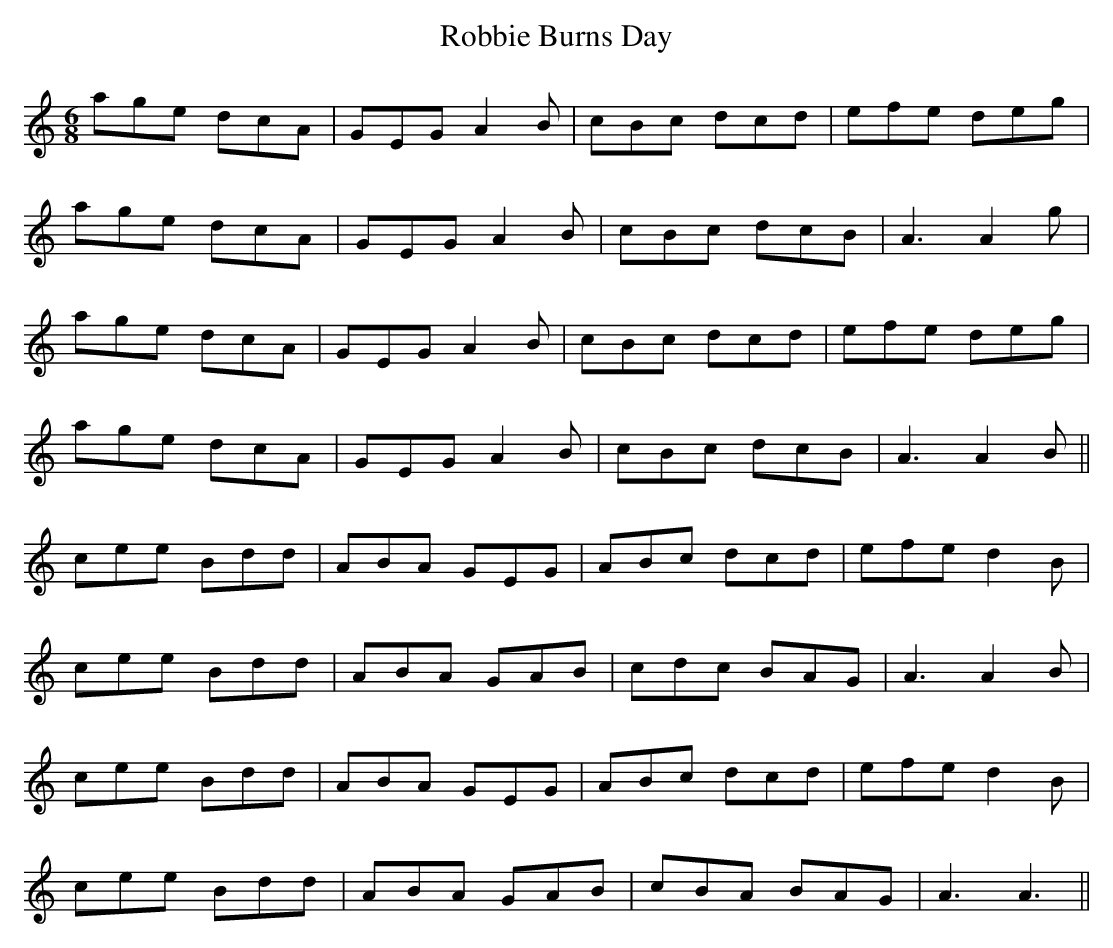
X:1
T: Robbie Burns Day
M: 6/8
L: 1/8
K: Amin
age dcA | GEG A2 B | cBc dcd | efe deg |
age dcA | GEG A2 B | cBc dcB | A3 A2 g |
age dcA | GEG A2 B | cBc dcd | efe deg |
age dcA | GEG A2 B | cBc dcB | A3 A2 B ||
cee Bdd | ABA GEG |ABc dcd | efe d2 B |
cee Bdd | ABA GAB | cdc BAG | A3 A2 B |
cee Bdd | ABA GEG | ABc dcd | efe d2 B |
cee Bdd | ABA GAB | cBA BAG | A3 A3 ||
